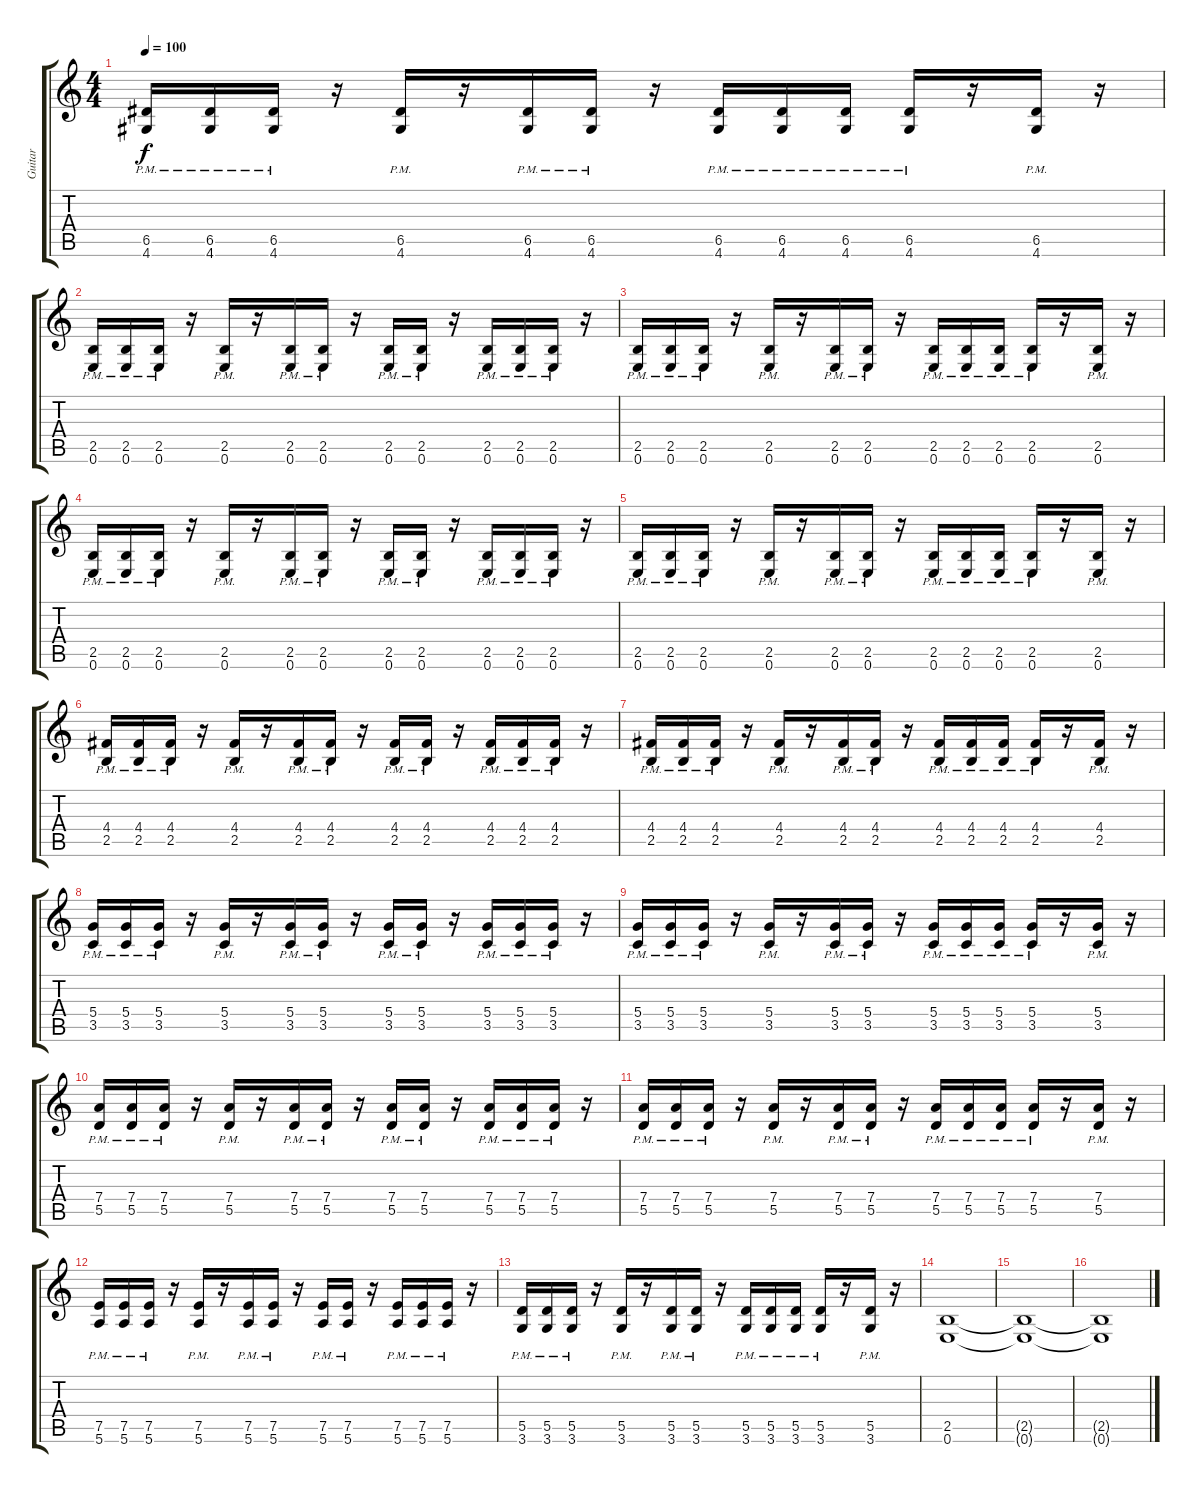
\track ("Guitar" "Guitar") {instrument electricguitarmuted}
\staff {score tabs}
\tuning (E4 B3 G3 D3 A2 E2) {hide}
\ts (4 4)
\tempo 100
\clef g2
\ks c
(6.5{pm} 4.6{pm}).16{dy f} (6.5{pm} 4.6{pm}).16 (6.5{pm} 4.6{pm}).16 r.16 (6.5{pm} 4.6{pm}).16 r.16 (6.5{pm} 4.6{pm}).16 (6.5{pm} 4.6{pm}).16 r.16 (6.5{pm} 4.6{pm}).16 (6.5{pm} 4.6{pm}).16 (6.5{pm} 4.6{pm}).16 (6.5{pm} 4.6{pm}).16 r.16 (6.5{pm} 4.6{pm}).16 r.16 |
(2.5{pm} 0.6{pm}).16 (2.5{pm} 0.6{pm}).16 (2.5{pm} 0.6{pm}).16 r.16 (2.5{pm} 0.6{pm}).16 r.16 (2.5{pm} 0.6{pm}).16 (2.5{pm} 0.6).16 r.16 (2.5{pm} 0.6{pm}).16 (2.5 0.6{pm}).16 r.16 (2.5{pm} 0.6{pm}).16 (2.5{pm} 0.6{pm}).16 (2.5{pm} 0.6{pm}).16 r.16 |
(2.5{pm} 0.6{pm}).16 (2.5{pm} 0.6{pm}).16 (2.5{pm} 0.6{pm}).16 r.16 (2.5{pm} 0.6{pm}).16 r.16 (2.5{pm} 0.6{pm}).16 (2.5{pm} 0.6{pm}).16 r.16 (2.5{pm} 0.6{pm}).16 (2.5{pm} 0.6{pm}).16 (2.5{pm} 0.6{pm}).16 (2.5{pm} 0.6{pm}).16 r.16 (2.5{pm} 0.6{pm}).16 r.16 |
(2.5{pm} 0.6{pm}).16 (2.5{pm} 0.6{pm}).16 (2.5{pm} 0.6{pm}).16 r.16 (2.5{pm} 0.6{pm}).16 r.16 (2.5{pm} 0.6{pm}).16 (2.5{pm} 0.6).16 r.16 (2.5{pm} 0.6{pm}).16 (2.5 0.6{pm}).16 r.16 (2.5{pm} 0.6{pm}).16 (2.5{pm} 0.6{pm}).16 (2.5{pm} 0.6{pm}).16 r.16 |
(2.5{pm} 0.6{pm}).16 (2.5{pm} 0.6{pm}).16 (2.5{pm} 0.6{pm}).16 r.16 (2.5{pm} 0.6{pm}).16 r.16 (2.5{pm} 0.6{pm}).16 (2.5{pm} 0.6{pm}).16 r.16 (2.5{pm} 0.6{pm}).16 (2.5{pm} 0.6{pm}).16 (2.5{pm} 0.6{pm}).16 (2.5{pm} 0.6{pm}).16 r.16 (2.5{pm} 0.6{pm}).16 r.16 |
(4.4{pm} 2.5{pm}).16 (4.4 2.5{pm}).16 (4.4{pm} 2.5{pm}).16 r.16 (4.4{pm} 2.5).16 r.16 (4.4{pm} 2.5).16 (4.4{pm} 2.5).16 r.16 (4.4{pm} 2.5).16 (4.4 2.5{pm}).16 r.16 (4.4{pm} 2.5).16 (4.4{pm} 2.5).16 (4.4{pm} 2.5).16 r.16 |
(4.4{pm} 2.5).16 (4.4{pm} 2.5).16 (4.4{pm} 2.5).16 r.16 (4.4{pm} 2.5).16 r.16 (4.4{pm} 2.5).16 (4.4{pm} 2.5).16 r.16 (4.4{pm} 2.5).16 (4.4{pm} 2.5).16 (4.4{pm} 2.5).16 (4.4{pm} 2.5).16 r.16 (4.4{pm} 2.5).16 r.16 |
(5.4{pm} 3.5{pm}).16 (5.4{pm} 3.5{pm}).16 (5.4{pm} 3.5{pm}).16 r.16 (5.4{pm} 3.5{pm}).16 r.16 (5.4{pm} 3.5{pm}).16 (5.4{pm} 3.5{pm}).16 r.16 (5.4{pm} 3.5{pm}).16 (5.4{pm} 3.5{pm}).16 r.16 (5.4{pm} 3.5{pm}).16 (5.4{pm} 3.5{pm}).16 (5.4{pm} 3.5).16 r.16 |
(5.4{pm} 3.5{pm}).16 (5.4{pm} 3.5{pm}).16 (5.4{pm} 3.5{pm}).16 r.16 (5.4{pm} 3.5{pm}).16 r.16 (5.4{pm} 3.5{pm}).16 (5.4{pm} 3.5{pm}).16 r.16 (5.4{pm} 3.5{pm}).16 (5.4{pm} 3.5{pm}).16 (5.4{pm} 3.5{pm}).16 (5.4{pm} 3.5{pm}).16 r.16 (5.4{pm} 3.5{pm}).16 r.16 |
(7.4{pm} 5.5{pm}).16 (7.4{pm} 5.5{pm}).16 (7.4{pm} 5.5{pm}).16 r.16 (7.4{pm} 5.5{pm}).16 r.16 (7.4{pm} 5.5{pm}).16 (7.4{pm} 5.5).16 r.16 (7.4{pm} 5.5{pm}).16 (7.4{pm} 5.5{pm}).16 r.16 (7.4{pm} 5.5{pm}).16 (7.4{pm} 5.5{pm}).16 (7.4{pm} 5.5{pm}).16 r.16 |
(7.4{pm} 5.5{pm}).16 (7.4{pm} 5.5{pm}).16 (7.4{pm} 5.5{pm}).16 r.16 (7.4{pm} 5.5{pm}).16 r.16 (7.4{pm} 5.5{pm}).16 (7.4{pm} 5.5{pm}).16 r.16 (7.4{pm} 5.5{pm}).16 (7.4{pm} 5.5{pm}).16 (7.4{pm} 5.5{pm}).16 (7.4{pm} 5.5{pm}).16 r.16 (7.4{pm} 5.5{pm}).16 r.16 |
(7.5{pm} 5.6{pm}).16 (7.5{pm} 5.6{pm}).16 (7.5{pm} 5.6{pm}).16 r.16 (7.5{pm} 5.6{pm}).16 r.16 (7.5{pm} 5.6{pm}).16 (7.5{pm} 5.6{pm}).16 r.16 (7.5{pm} 5.6{pm}).16 (7.5 5.6{pm}).16 r.16 (7.5{pm} 5.6{pm}).16 (7.5{pm} 5.6{pm}).16 (7.5{pm} 5.6{pm}).16 r.16 |
(5.5{pm} 3.6{pm}).16 (5.5{pm} 3.6{pm}).16 (5.5{pm} 3.6{pm}).16 r.16 (5.5{pm} 3.6{pm}).16 r.16 (5.5{pm} 3.6{pm}).16 (5.5{pm} 3.6{pm}).16 r.16 (5.5{pm} 3.6{pm}).16 (5.5{pm} 3.6{pm}).16 (5.5{pm} 3.6).16 (5.5{pm} 3.6{pm}).16 r.16 (5.5{pm} 3.6{pm}).16 r.16 |
(2.5 0.6).1{volume 0} |
(2.5{t} 0.6{t}).1 |
(2.5{t} 0.6{t}).1
